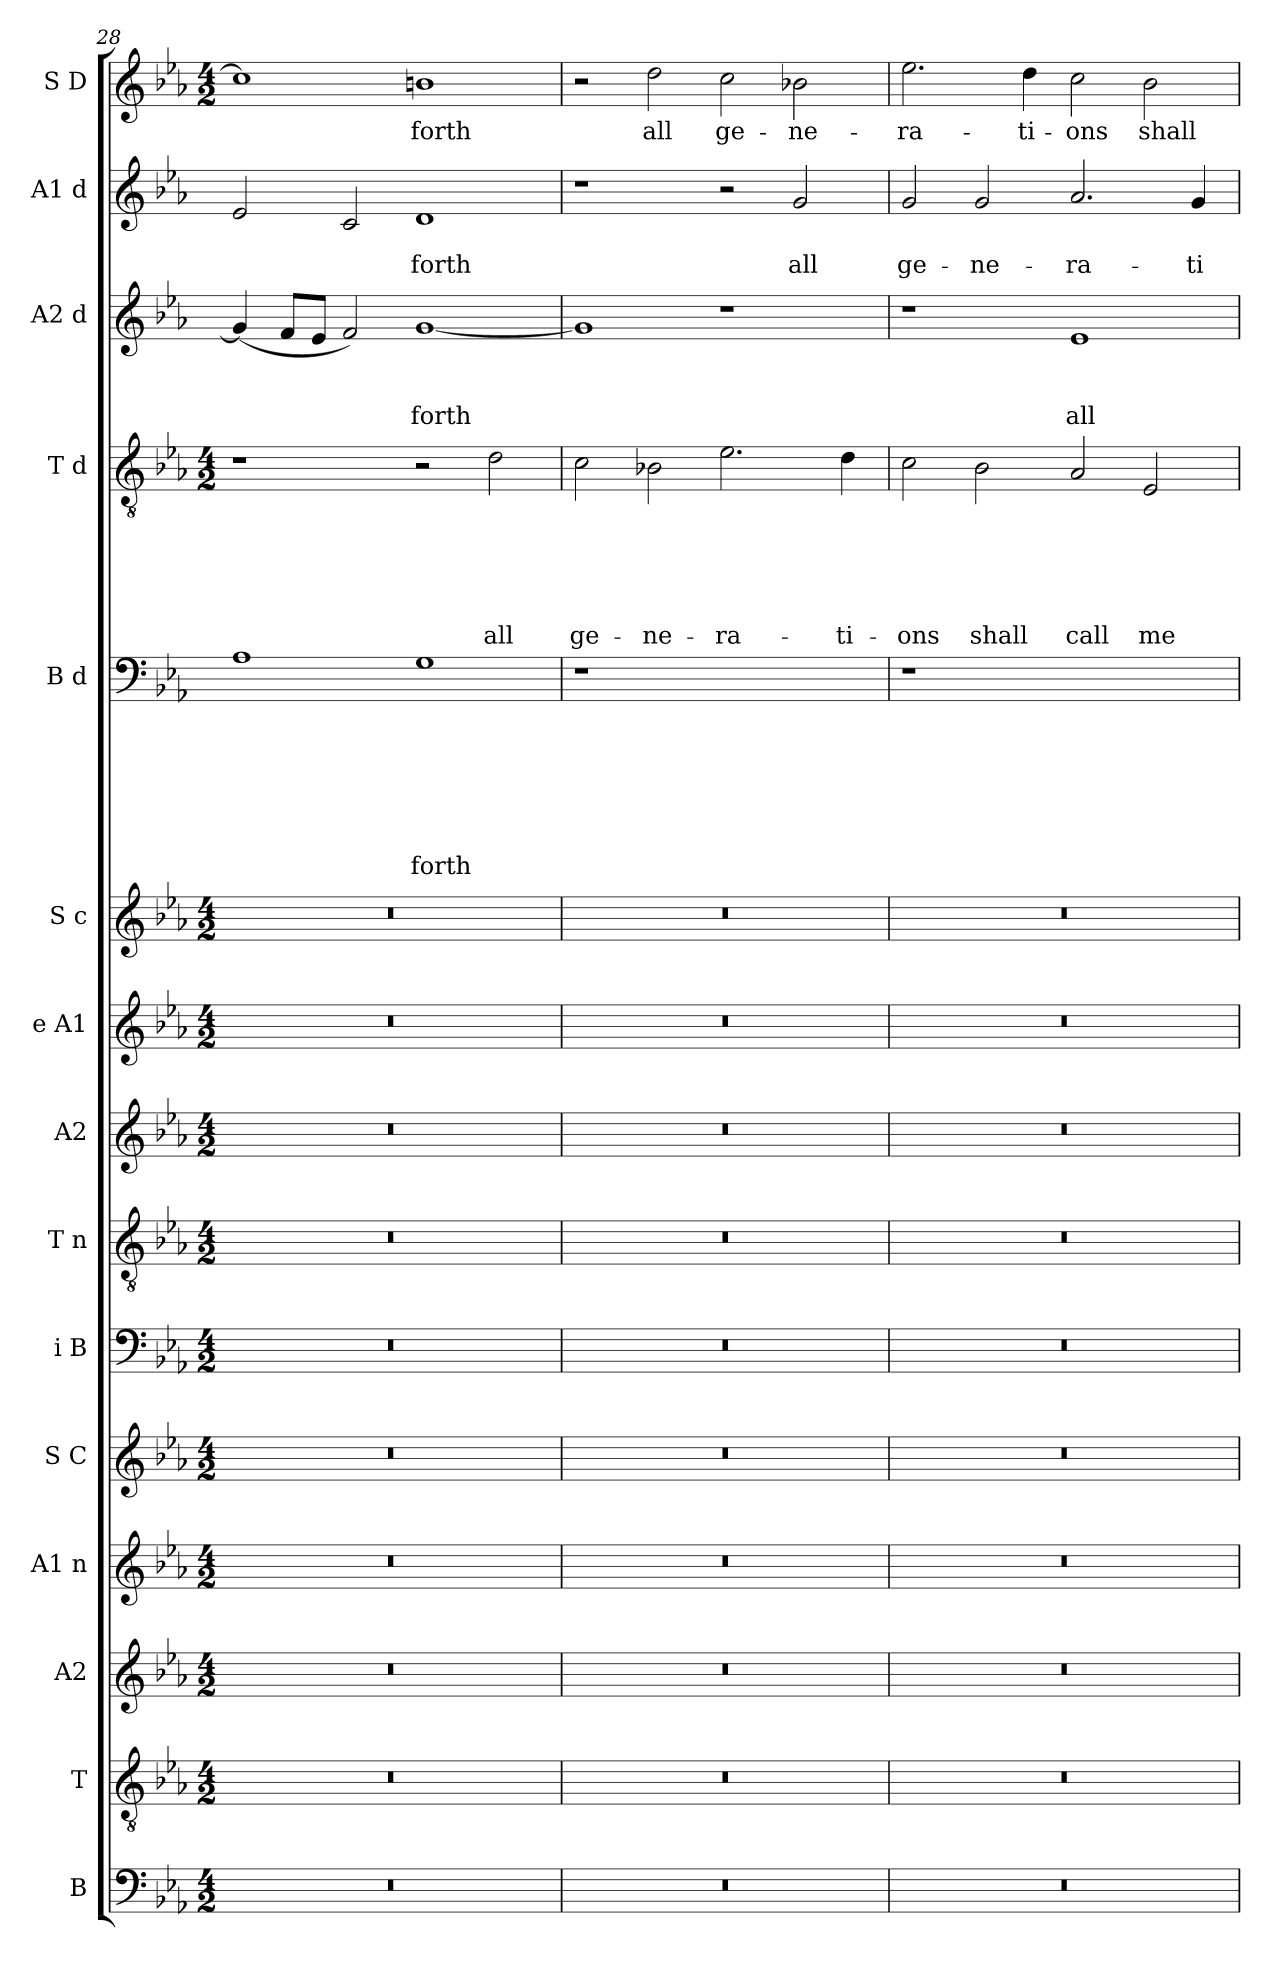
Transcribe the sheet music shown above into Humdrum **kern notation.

**kern	**kern	**kern	**kern	**kern	**kern	**kern	**kern	**kern	**kern	**kern	**text	**text	**text	**text	**text	**text	**text	**kern	**text	**text	**text	**text	**text	**text	**kern	**text	**text	**text	**kern	**text	**text	**kern	**text
*part15	*part14	*part13	*part12	*part11	*part10	*part9	*part8	*part7	*part6	*part5	*part5	*part5	*part5	*part5	*part5	*part5	*part5	*part4	*part4	*part4	*part4	*part4	*part4	*part4	*part3	*part3	*part3	*part3	*part2	*part2	*part2	*part1	*part1
*staff15	*staff14	*staff13	*staff12	*staff11	*staff10	*staff9	*staff8	*staff7	*staff6	*staff5	*staff5	*staff5	*staff5	*staff5	*staff5	*staff5	*staff5	*staff4	*staff4	*staff4	*staff4	*staff4	*staff4	*staff4	*staff3	*staff3	*staff3	*staff3	*staff2	*staff2	*staff2	*staff1	*staff1
*I"B	*I"T	*I"A2	*I"A1 n	*I"S C	*I"i B	*I"T n	*I"A2	*I"e A1	*I"S c	*I"B d	*	*	*	*	*	*	*	*I"T d	*	*	*	*	*	*	*I"A2 d	*	*	*	*I"A1 d	*	*	*I"S D	*
*	*	*	*	*	*	*	*	*	*I'S c	*I'B d	*	*	*	*	*	*	*	*I'T d	*	*	*	*	*	*	*I'A2 d	*	*	*	*I'A1 d	*	*	*I'S d	*
!!LO:PB:g=z
*clefF4	*clefGv2	*clefG2	*clefG2	*clefG2	*clefF4	*clefGv2	*clefG2	*clefG2	*clefG2	*clefF4	*	*	*	*	*	*	*	*clefGv2	*	*	*	*	*	*	*clefG2	*	*	*	*clefG2	*	*	*clefG2	*
*k[b-e-a-]	*k[b-e-a-]	*k[b-e-a-]	*k[b-e-a-]	*k[b-e-a-]	*k[b-e-a-]	*k[b-e-a-]	*k[b-e-a-]	*k[b-e-a-]	*k[b-e-a-]	*k[b-e-a-]	*	*	*	*	*	*	*	*k[b-e-a-]	*	*	*	*	*	*	*k[b-e-a-]	*	*	*	*k[b-e-a-]	*	*	*k[b-e-a-]	*
*E-:	*E-:	*E-:	*E-:	*E-:	*E-:	*E-:	*E-:	*E-:	*E-:	*E-:	*	*	*	*	*	*	*	*E-:	*	*	*	*	*	*	*E-:	*	*	*	*E-:	*	*	*E-:	*
*M4/2	*M4/2	*M4/2	*M4/2	*M4/2	*M4/2	*M4/2	*M4/2	*M4/2	*M4/2	*	*	*	*	*	*	*	*	*M4/2	*	*	*	*	*	*	*	*	*	*	*	*	*	*M4/2	*
=28	=28	=28	=28	=28	=28	=28	=28	=28	=28	=28	=28	=28	=28	=28	=28	=28	=28	=28	=28	=28	=28	=28	=28	=28	=28	=28	=28	=28	=28	=28	=28	=28	=28
0r	0r	0r	0r	0r	0r	0r	0r	0r	0r	1A-	.	.	.	.	.	.	.	1r	.	.	.	.	.	.	(<4g/]	.	.	.	2e-/	.	.	1cc]	.
.	.	.	.	.	.	.	.	.	.	.	.	.	.	.	.	.	.	.	.	.	.	.	.	.	8f/L	.	.	.	.	.	.	.	.
.	.	.	.	.	.	.	.	.	.	.	.	.	.	.	.	.	.	.	.	.	.	.	.	.	8e-/J	.	.	.	.	.	.	.	.
.	.	.	.	.	.	.	.	.	.	.	.	.	.	.	.	.	.	.	.	.	.	.	.	.	2f/)	.	.	.	2c/	.	.	.	.
!	!	!	!	!	!	!	!	!	!	!	!	!	!	!	!	!	!LO:LY:b	!	!	!	!	!	!	!	!	!	!	!LO:LY:b	!	!	!LO:LY:b	!	!LO:LY:b
.	.	.	.	.	.	.	.	.	.	1G	.	.	.	.	.	.	-forth	2r	.	.	.	.	.	.	[<1g	.	.	-forth	1d	.	-forth	1bn	-forth
!	!	!	!	!	!	!	!	!	!	!	!	!	!	!	!	!	!	!	!	!	!	!	!	!LO:LY:b	!	!	!	!	!	!	!	!	!
.	.	.	.	.	.	.	.	.	.	.	.	.	.	.	.	.	.	2d\	.	.	.	.	.	all	.	.	.	.	.	.	.	.	.
=29	=29	=29	=29	=29	=29	=29	=29	=29	=29	=29	=29	=29	=29	=29	=29	=29	=29	=29	=29	=29	=29	=29	=29	=29	=29	=29	=29	=29	=29	=29	=29	=29	=29
!	!	!	!	!	!	!	!	!	!	!LO:N:vis=1	!	!	!	!	!	!	!	!	!	!	!	!	!	!LO:LY:b	!	!	!	!	!	!	!	!	!
0r	0r	0r	0r	0r	0r	0r	0r	0r	0r	1r	.	.	.	.	.	.	.	2c\	.	.	.	.	.	ge-	1g]	.	.	.	1r	.	.	2r	.
!	!	!	!	!	!	!	!	!	!	!	!	!	!	!	!	!	!	!	!	!	!	!	!	!LO:LY:b	!	!	!	!	!	!	!	!	!LO:LY:b
.	.	.	.	.	.	.	.	.	.	.	.	.	.	.	.	.	.	2B-X\	.	.	.	.	.	-ne-	.	.	.	.	.	.	.	2dd\	all
!	!	!	!	!	!	!	!	!	!	!	!	!	!	!	!	!	!	!	!	!	!	!	!	!LO:LY:b	!	!	!	!	!	!	!	!	!LO:LY:b
.	.	.	.	.	.	.	.	.	.	1ryy	.	.	.	.	.	.	.	2.e-\	.	.	.	.	.	-ra-	1r	.	.	.	2r	.	.	2cc\	ge-
!	!	!	!	!	!	!	!	!	!	!	!	!	!	!	!	!	!	!	!	!	!	!	!	!	!	!	!	!	!	!	!LO:LY:b	!	!LO:LY:b
.	.	.	.	.	.	.	.	.	.	.	.	.	.	.	.	.	.	.	.	.	.	.	.	.	.	.	.	.	2g/	.	all	2b-X\	-ne-
!	!	!	!	!	!	!	!	!	!	!	!	!	!	!	!	!	!	!	!	!	!	!	!	!LO:LY:b	!	!	!	!	!	!	!	!	!
.	.	.	.	.	.	.	.	.	.	.	.	.	.	.	.	.	.	4d\	.	.	.	.	.	-ti-	.	.	.	.	.	.	.	.	.
=30	=30	=30	=30	=30	=30	=30	=30	=30	=30	=30	=30	=30	=30	=30	=30	=30	=30	=30	=30	=30	=30	=30	=30	=30	=30	=30	=30	=30	=30	=30	=30	=30	=30
!	!	!	!	!	!	!	!	!	!	!LO:N:vis=1	!	!	!	!	!	!	!	!	!	!	!	!	!	!LO:LY:b	!	!	!	!	!	!	!LO:LY:b	!	!LO:LY:b
0r	0r	0r	0r	0r	0r	0r	0r	0r	0r	1r	.	.	.	.	.	.	.	2c\	.	.	.	.	.	-ons	1r	.	.	.	2g/	.	ge-	2.ee-\	-ra-
!	!	!	!	!	!	!	!	!	!	!	!	!	!	!	!	!	!	!	!	!	!	!	!	!LO:LY:b	!	!	!	!	!	!	!LO:LY:b	!	!
.	.	.	.	.	.	.	.	.	.	.	.	.	.	.	.	.	.	2B-\	.	.	.	.	.	shall	.	.	.	.	2g/	.	-ne-	.	.
!	!	!	!	!	!	!	!	!	!	!	!	!	!	!	!	!	!	!	!	!	!	!	!	!	!	!	!	!	!	!	!	!	!LO:LY:b
.	.	.	.	.	.	.	.	.	.	.	.	.	.	.	.	.	.	.	.	.	.	.	.	.	.	.	.	.	.	.	.	4dd\	-ti-
!	!	!	!	!	!	!	!	!	!	!	!	!	!	!	!	!	!	!	!	!	!	!	!	!LO:LY:b	!	!	!	!LO:LY:b	!	!	!LO:LY:b	!	!LO:LY:b
.	.	.	.	.	.	.	.	.	.	1ryy	.	.	.	.	.	.	.	2A-/	.	.	.	.	.	call	1e-	.	.	all	2.a-/	.	-ra-	2cc\	-ons
!	!	!	!	!	!	!	!	!	!	!	!	!	!	!	!	!	!	!	!	!	!	!	!	!LO:LY:b	!	!	!	!	!	!	!	!	!LO:LY:b
.	.	.	.	.	.	.	.	.	.	.	.	.	.	.	.	.	.	2E-/	.	.	.	.	.	me	.	.	.	.	.	.	.	2b-\	shall
!	!	!	!	!	!	!	!	!	!	!	!	!	!	!	!	!	!	!	!	!	!	!	!	!	!	!	!	!	!	!	!LO:LY:b	!	!
.	.	.	.	.	.	.	.	.	.	.	.	.	.	.	.	.	.	.	.	.	.	.	.	.	.	.	.	.	4g/	.	-ti-	.	.
=	=	=	=	=	=	=	=	=	=	=	=	=	=	=	=	=	=	=	=	=	=	=	=	=	=	=	=	=	=	=	=	=	=
*-	*-	*-	*-	*-	*-	*-	*-	*-	*-	*-	*-	*-	*-	*-	*-	*-	*-	*-	*-	*-	*-	*-	*-	*-	*-	*-	*-	*-	*-	*-	*-	*-	*-
